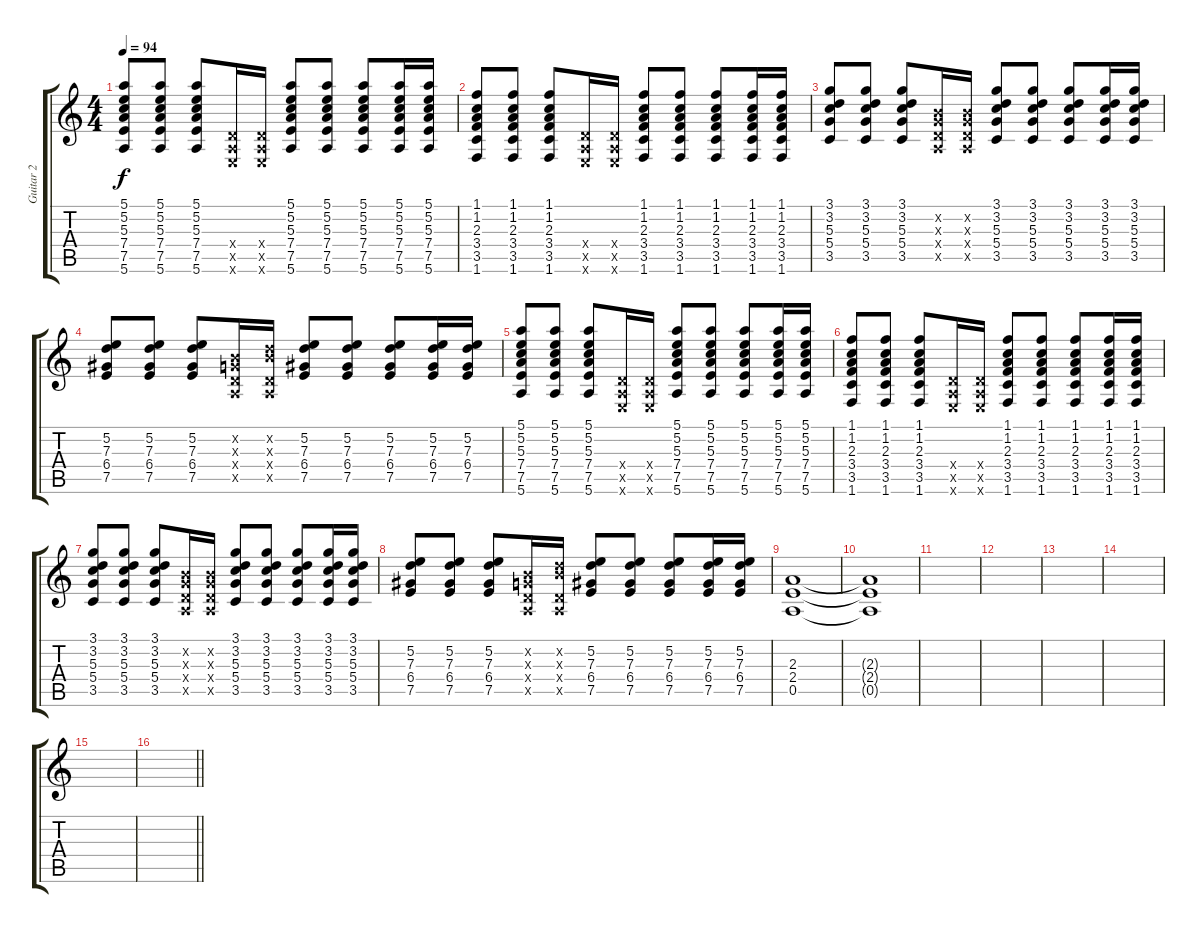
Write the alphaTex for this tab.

\track ("Guitar 2" "Guitar 2") {instrument overdrivenguitar}
\staff {score tabs}
\tuning (E4 B3 G3 D3 A2 E2) {hide}
\ts (4 4)
\tempo 94
\clef g2
\ks c
(5.1 5.2 5.3 7.4 7.5 5.6).8{dy f} (5.1 5.2 5.3 7.4 7.5 5.6).8 (5.1 5.2 5.3 7.4 7.5 5.6).8 (0.4{x} 0.5{x} 0.6{x}).16 (0.4{x} 0.5{x} 0.6{x}).16 (5.1 5.2 5.3 7.4 7.5 5.6).8 (5.1 5.2 5.3 7.4 7.5 5.6).8 (5.1 5.2 5.3 7.4 7.5 5.6).8 (5.1 5.2 5.3 7.4 7.5 5.6).16 (5.1 5.2 5.3 7.4 7.5 5.6).16 |
(1.1 1.2 2.3 3.4 3.5 1.6).8 (1.1 1.2 2.3 3.4 3.5 1.6).8 (1.1 1.2 2.3 3.4 3.5 1.6).8 (0.4{x} 0.5{x} 0.6{x}).16 (0.4{x} 0.5{x} 0.6{x}).16 (1.1 1.2 2.3 3.4 3.5 1.6).8 (1.1 1.2 2.3 3.4 3.5 1.6).8 (1.1 1.2 2.3 3.4 3.5 1.6).8 (1.1 1.2 2.3 3.4 3.5 1.6).16 (1.1 1.2 2.3 3.4 3.5 1.6).16 |
(3.1 3.2 5.3 5.4 3.5).8 (3.1 3.2 5.3 5.4 3.5).8 (3.1 3.2 5.3 5.4 3.5).8 (0.2{x} 0.3{x} 0.4{x} 0.5{x}).16 (0.2{x} 0.3{x} 0.4{x} 0.5{x}).16 (3.1 3.2 5.3 5.4 3.5).8 (3.1 3.2 5.3 5.4 3.5).8 (3.1 3.2 5.3 5.4 3.5).8 (3.1 3.2 5.3 5.4 3.5).16 (3.1 3.2 5.3 5.4 3.5).16 |
(5.2 7.3 6.4 7.5).8 (5.2 7.3 6.4 7.5).8 (5.2 7.3 6.4 7.5).8 (0.2{x} 0.3{x} 0.4{x} 0.5{x}).16 (0.2{x} 7.3{x} 0.4{x} 0.5{x}).16 (5.2 7.3 6.4 7.5).8 (5.2 7.3 6.4 7.5).8 (5.2 7.3 6.4 7.5).8 (5.2 7.3 6.4 7.5).16 (5.2 7.3 6.4 7.5).16 |
(5.1 5.2 5.3 7.4 7.5 5.6).8 (5.1 5.2 5.3 7.4 7.5 5.6).8 (5.1 5.2 5.3 7.4 7.5 5.6).8 (0.4{x} 0.5{x} 0.6{x}).16 (0.4{x} 0.5{x} 0.6{x}).16 (5.1 5.2 5.3 7.4 7.5 5.6).8 (5.1 5.2 5.3 7.4 7.5 5.6).8 (5.1 5.2 5.3 7.4 7.5 5.6).8 (5.1 5.2 5.3 7.4 7.5 5.6).16 (5.1 5.2 5.3 7.4 7.5 5.6).16 |
(1.1 1.2 2.3 3.4 3.5 1.6).8 (1.1 1.2 2.3 3.4 3.5 1.6).8 (1.1 1.2 2.3 3.4 3.5 1.6).8 (0.4{x} 0.5{x} 0.6{x}).16 (0.4{x} 0.5{x} 0.6{x}).16 (1.1 1.2 2.3 3.4 3.5 1.6).8 (1.1 1.2 2.3 3.4 3.5 1.6).8 (1.1 1.2 2.3 3.4 3.5 1.6).8 (1.1 1.2 2.3 3.4 3.5 1.6).16 (1.1 1.2 2.3 3.4 3.5 1.6).16 |
(3.1 3.2 5.3 5.4 3.5).8 (3.1 3.2 5.3 5.4 3.5).8 (3.1 3.2 5.3 5.4 3.5).8 (0.2{x} 0.3{x} 0.4{x} 0.5{x}).16 (0.2{x} 0.3{x} 0.4{x} 0.5{x}).16 (3.1 3.2 5.3 5.4 3.5).8 (3.1 3.2 5.3 5.4 3.5).8 (3.1 3.2 5.3 5.4 3.5).8 (3.1 3.2 5.3 5.4 3.5).16 (3.1 3.2 5.3 5.4 3.5).16 |
(5.2 7.3 6.4 7.5).8 (5.2 7.3 6.4 7.5).8 (5.2 7.3 6.4 7.5).8 (0.2{x} 0.3{x} 0.4{x} 0.5{x}).16 (0.2{x} 7.3{x} 0.4{x} 0.5{x}).16 (5.2 7.3 6.4 7.5).8 (5.2 7.3 6.4 7.5).8 (5.2 7.3 6.4 7.5).8 (5.2 7.3 6.4 7.5).16 (5.2 7.3 6.4 7.5).16 |
(2.3 2.4 0.5).1 |
(2.3{t} 2.4{t} 0.5{t}).1 |
|
|
|
|
|
\barLineRight lightlight
